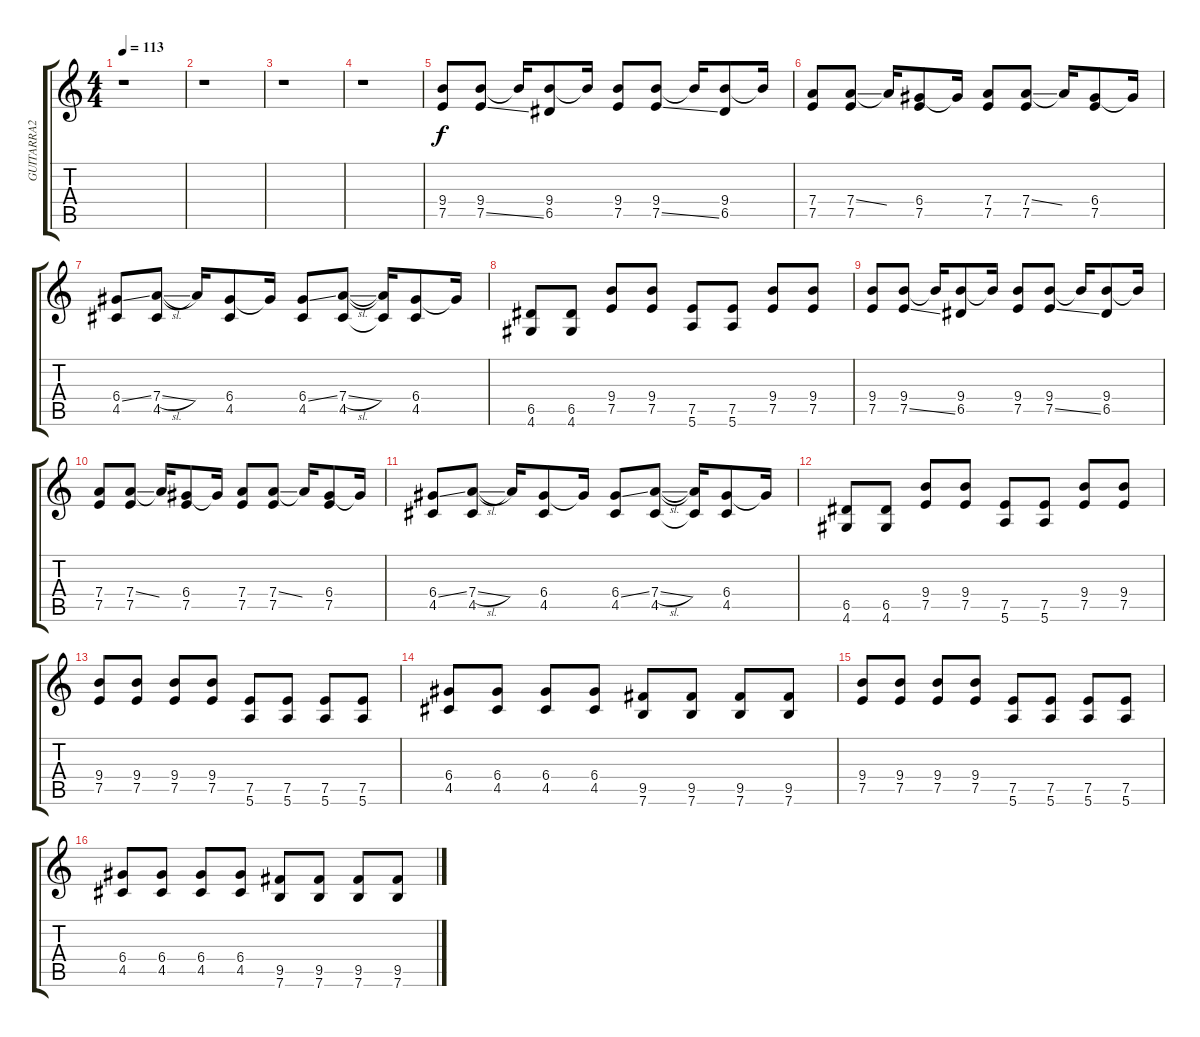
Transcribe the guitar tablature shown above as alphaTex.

\track ("GUITARRA2" "GUITARRA2") {instrument distortionguitar}
\staff {score tabs}
\tuning (E4 B3 G3 D3 A2 E2) {hide}
\ts (4 4)
\tempo 113
\clef g2
\ks c
r.1{dy f instrument distortionguitar} |
r.1 |
r.1 |
r.1 |
(9.4 7.5).8 (9.4 7.5{ss}).8 9.4{t}.16 (9.4 6.5).8 9.4{t}.16 (9.4 7.5).8 (9.4 7.5{ss}).8 9.4{t}.16 (9.4 6.5).8 9.4{t}.16 |
(7.4 7.5).8 (7.4{ss} 7.5).8 7.4{t}.16 (6.4 7.5).8 6.4{t}.16 (7.4 7.5).8 (7.4{ss} 7.5).8 7.4{t}.16 (6.4 7.5).8 6.4{t}.16 |
(6.4{ss} 4.5).8 (7.4{sl} 4.5).8 7.4{t}.16 (6.4 4.5).8 6.4{t}.16 (6.4{ss} 4.5).8 (7.4{sl} 4.5).8 (7.4{t} 4.5{t}).16 (6.4 4.5).8 6.4{t}.16 |
(6.5 4.6).8 (6.5 4.6).8 (9.4 7.5).8 (9.4 7.5).8 (7.5 5.6).8 (7.5 5.6).8 (9.4 7.5).8 (9.4 7.5).8 |
(9.4 7.5).8 (9.4 7.5{ss}).8 9.4{t}.16 (9.4 6.5).8 9.4{t}.16 (9.4 7.5).8 (9.4 7.5{ss}).8 9.4{t}.16 (9.4 6.5).8 9.4{t}.16 |
(7.4 7.5).8 (7.4{ss} 7.5).8 7.4{t}.16 (6.4 7.5).8 6.4{t}.16 (7.4 7.5).8 (7.4{ss} 7.5).8 7.4{t}.16 (6.4 7.5).8 6.4{t}.16 |
(6.4{ss} 4.5).8 (7.4{sl} 4.5).8 7.4{t}.16 (6.4 4.5).8 6.4{t}.16 (6.4{ss} 4.5).8 (7.4{sl} 4.5).8 (7.4{t} 4.5{t}).16 (6.4 4.5).8 6.4{t}.16 |
(6.5 4.6).8 (6.5 4.6).8 (9.4 7.5).8 (9.4 7.5).8 (7.5 5.6).8 (7.5 5.6).8 (9.4 7.5).8 (9.4 7.5).8 |
(9.4 7.5).8 (9.4 7.5).8 (9.4 7.5).8 (9.4 7.5).8 (7.5 5.6).8 (7.5 5.6).8 (7.5 5.6).8 (7.5 5.6).8 |
(6.4 4.5).8 (6.4 4.5).8 (6.4 4.5).8 (6.4 4.5).8 (9.5 7.6).8 (9.5 7.6).8 (9.5 7.6).8 (9.5 7.6).8 |
(9.4 7.5).8 (9.4 7.5).8 (9.4 7.5).8 (9.4 7.5).8 (7.5 5.6).8 (7.5 5.6).8 (7.5 5.6).8 (7.5 5.6).8 |
(6.4 4.5).8 (6.4 4.5).8 (6.4 4.5).8 (6.4 4.5).8 (9.5 7.6).8 (9.5 7.6).8 (9.5 7.6).8 (9.5 7.6).8
